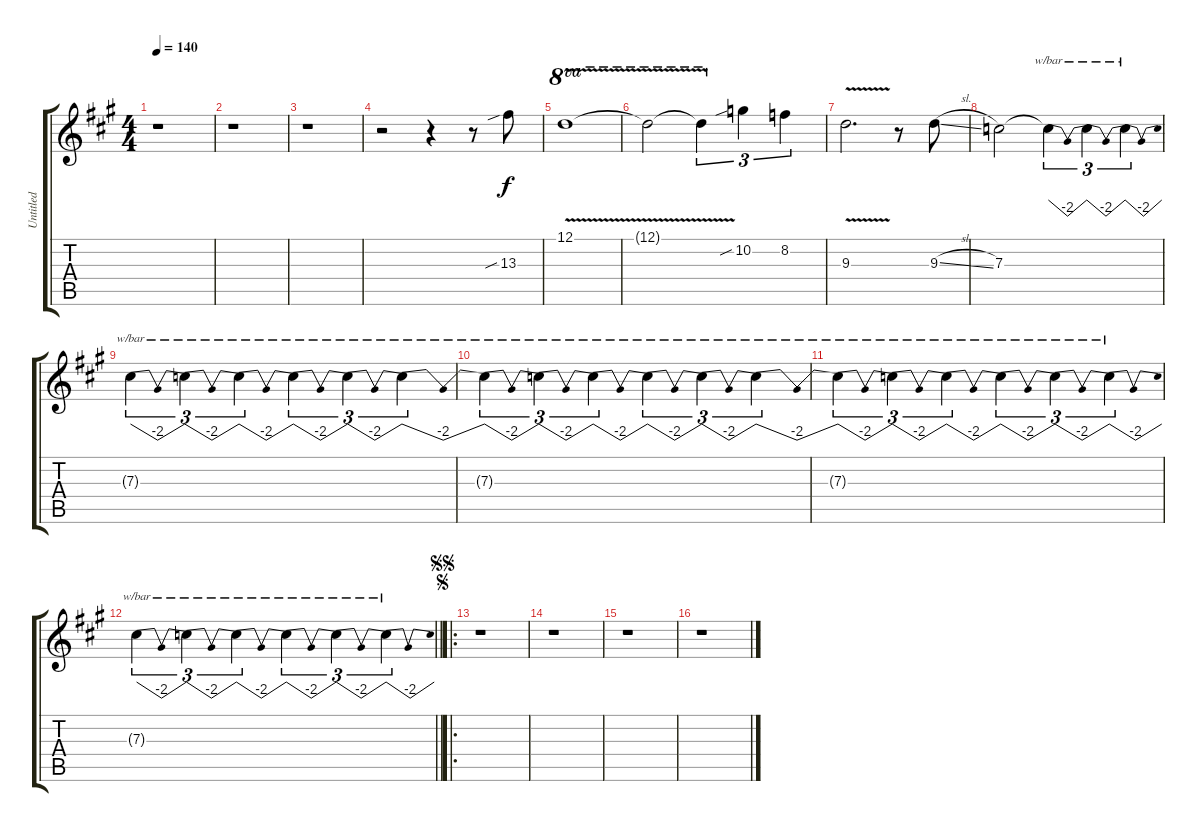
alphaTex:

\track ("Untitled" "Untitled") {instrument distortionguitar}
\staff {score tabs}
\tuning (D4 A3 F3 C3 G2 D2) {hide}
\ts (4 4)
\tempo 140
\clef g2
\ks a
r.1{dy f instrument distortionguitar} |
r.1 |
r.1 |
r.2 r.4 r.8 13.3{sib}.8 |
12.1{v}.1{ot 8va} |
12.1{v t}.2{ot 8va} 12.1{v t}.4{tu (3 2) ot 8va} 10.2{sib}.4{tu (3 2)} 8.2.4{tu (3 2)} |
9.3{v}.2{d} r.8 9.3{sl}.8 |
7.3.2 7.3{t}.4{tu (3 2) tbe (dip default 0 0 30 -8 60 0)} 7.3{t}.4{tu (3 2) tbe (dip default 0 0 30 -8 60 0)} 7.3{t}.4{tu (3 2) tbe (dip default 0 0 30 -8 60 0)} |
7.3{t}.4{tu (3 2) tbe (dip default 0 0 30 -8 60 0)} 7.3{t}.4{tu (3 2) tbe (dip default 0 0 30 -8 60 0)} 7.3{t}.4{tu (3 2) tbe (dip default 0 0 30 -8 60 0)} 7.3{t}.4{tu (3 2) tbe (dip default 0 0 30 -8 60 0)} 7.3{t}.4{tu (3 2) tbe (dip default 0 0 30 -8 60 0)} 7.3{t}.4{tu (3 2) tbe (dip default 0 0 30 -8 60 0)} |
7.3{t}.4{tu (3 2) tbe (dip default 0 0 30 -8 60 0)} 7.3{t}.4{tu (3 2) tbe (dip default 0 0 30 -8 60 0)} 7.3{t}.4{tu (3 2) tbe (dip default 0 0 30 -8 60 0)} 7.3{t}.4{tu (3 2) tbe (dip default 0 0 30 -8 60 0)} 7.3{t}.4{tu (3 2) tbe (dip default 0 0 30 -8 60 0)} 7.3{t}.4{tu (3 2) tbe (dip default 0 0 30 -8 60 0)} |
7.3{t}.4{tu (3 2) tbe (dip default 0 0 30 -8 60 0)} 7.3{t}.4{tu (3 2) tbe (dip default 0 0 30 -8 60 0)} 7.3{t}.4{tu (3 2) tbe (dip default 0 0 30 -8 60 0)} 7.3{t}.4{tu (3 2) tbe (dip default 0 0 30 -8 60 0)} 7.3{t}.4{tu (3 2) tbe (dip default 0 0 30 -8 60 0)} 7.3{t}.4{tu (3 2) tbe (dip default 0 0 30 -8 60 0)} |
\barLineRight lightlight
7.3{t}.4{tu (3 2) tbe (dip default 0 0 30 -8 60 0)} 7.3{t}.4{tu (3 2) tbe (dip default 0 0 30 -8 60 0)} 7.3{t}.4{tu (3 2) tbe (dip default 0 0 30 -8 60 0)} 7.3{t}.4{tu (3 2) tbe (dip default 0 0 30 -8 60 0)} 7.3{t}.4{tu (3 2) tbe (dip default 0 0 30 -8 60 0)} 7.3{t}.4{tu (3 2) tbe (dip default 0 0 30 -8 60 0)} |
\ro
\jump segno
\jump segnosegno
r.1 |
r.1 |
r.1 |
r.1
